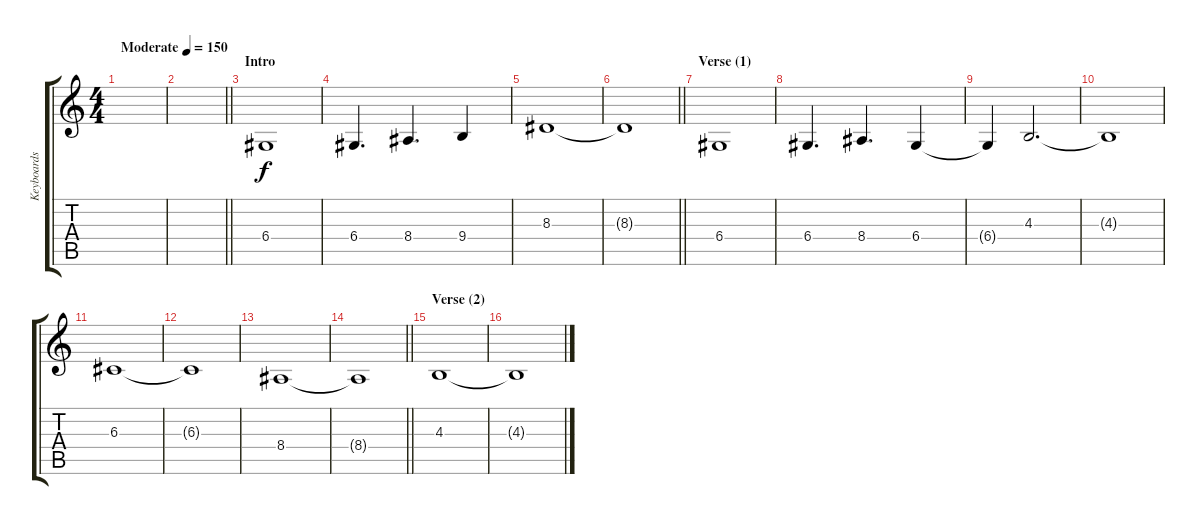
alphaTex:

\track ("Keyboards" "Keyboards") {instrument stringensemble1}
\staff {score tabs}
\tuning (E4 B3 G3 D3 A2 E2) {hide}
\ts (4 4)
\tempo (150 "Moderate")
\clef g2
\ks c
|
\barLineRight lightlight
|
\section ("" "Intro")
6.4.1 |
6.4.4{d} 8.4.4{d} 9.4.4 |
8.3.1 |
\barLineRight lightlight
8.3{t}.1 |
\section ("" "Verse (1)")
6.4.1 |
6.4.4{d} 8.4.4{d} 6.4.4 |
6.4{t}.4 4.3.2{d} |
4.3{t}.1 |
6.3.1 |
6.3{t}.1 |
8.4.1 |
\barLineRight lightlight
8.4{t}.1 |
\section ("" "Verse (2)")
4.3.1 |
4.3{t}.1
